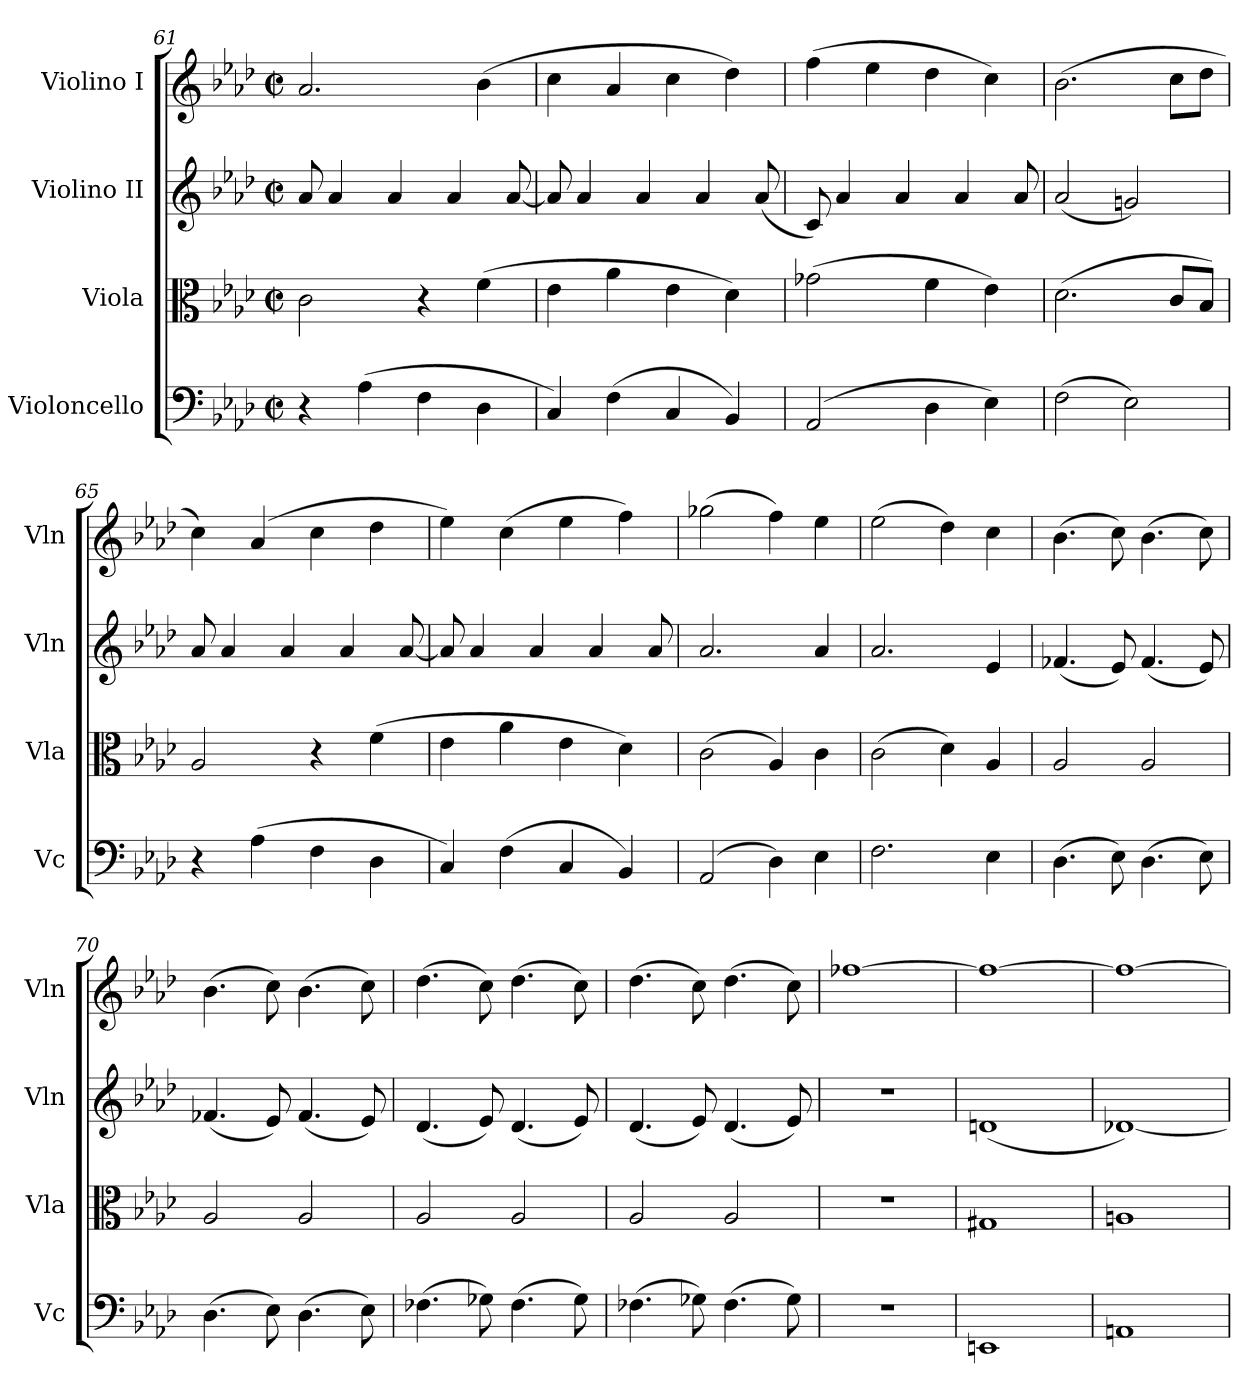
**kern	**kern	**kern	**kern
*part4	*part3	*part2	*part1
*staff4	*staff3	*staff2	*staff1
*I"Violoncello	*I"Viola	*I"Violino II	*I"Violino I
*I'Vc	*I'Vla	*I'Vln	*I'Vln
*clefF4	*clefC3	*clefG2	*clefG2
*k[b-e-a-d-]	*k[b-e-a-d-]	*k[b-e-a-d-]	*k[b-e-a-d-]
*M2/2	*M2/2	*M2/2	*M2/2
*met(c|)	*met(c|)	*met(c|)	*met(c|)
=61	=61	=61	=61
4r	2c\	8a-/	2.a-/
.	.	4a-/	.
(4A-\	.	.	.
.	.	4a-/	.
4F\	4r	.	.
.	.	4a-/	.
4D-\	(4f\	.	(4b-\
.	.	[8a-/	.
!!LO:PB:g=z
=62	=62	=62	=62
4C/)	4e-\	8a-/]	4cc\
.	.	4a-/	.
(4F\	4a-\	.	4a-/
.	.	4a-/	.
4C/	4e-\	.	4cc\
.	.	4a-/	.
4BB-/)	4d-\)	.	4dd-\)
.	.	(8a-/	.
=63	=63	=63	=63
(2AA-/	(2g-X\	8c/)	(4ff\
.	.	4a-/	.
.	.	.	4ee-\
.	.	4a-/	.
4D-\	4f\	.	4dd-\
.	.	4a-/	.
4E-\)	4e-\)	.	4cc\)
.	.	8a-/	.
=64	=64	=64	=64
(2F\	(2.d-\	(2a-/	(2.b-\
2E-\)	.	2gn/)	.
.	8c/L	.	8cc\L
.	8B-/J)	.	8dd-\J
=65	=65	=65	=65
4r	2A-/	8a-/	4cc\)
.	.	4a-/	.
(4A-\	.	.	(4a-/
.	.	4a-/	.
4F\	4r	.	4cc\
.	.	4a-/	.
4D-\	(4f\	.	4dd-\
.	.	[8a-/	.
=66	=66	=66	=66
4C/)	4e-\	8a-/]	4ee-\)
.	.	4a-/	.
(4F\	4a-\	.	(4cc\
.	.	4a-/	.
4C/	4e-\	.	4ee-\
.	.	4a-/	.
4BB-/)	4d-\)	.	4ff\)
.	.	8a-/	.
=67	=67	=67	=67
(2AA-/	(2c\	2.a-/	(2gg-X\
4D-\)	4A-/)	.	4ff\)
4E-\	4c\	4a-/	4ee-\
=68	=68	=68	=68
2.F\	(2c\	2.a-/	(2ee-\
.	4d-\)	.	4dd-\)
4E-\	4A-/	4e-/	4cc\
=69	=69	=69	=69
(4.D-\	2A-/	(4.f-X/	(4.b-\
8E-\)	.	8e-/)	8cc\)
(4.D-\	2A-/	(4.f-/	(4.b-\
8E-\)	.	8e-/)	8cc\)
=70	=70	=70	=70
(4.D-\	2A-/	(4.f-X/	(4.b-\
8E-\)	.	8e-/)	8cc\)
(4.D-\	2A-/	(4.f-/	(4.b-\
8E-\)	.	8e-/)	8cc\)
=71	=71	=71	=71
(4.F-X\	2A-/	(4.d-/	(4.dd-\
8G-X\)	.	8e-/)	8cc\)
(4.F-\	2A-/	(4.d-/	(4.dd-\
8G-\)	.	8e-/)	8cc\)
!!LO:LB:g=z
=72	=72	=72	=72
(4.F-X\	2A-/	(4.d-/	(4.dd-\
8G-X\)	.	8e-/)	8cc\)
(4.F-\	2A-/	(4.d-/	(4.dd-\
8G-\)	.	8e-/)	8cc\)
=73	=73	=73	=73
1r	1r	1r	[1ff-X
=74	=74	=74	=74
1EEn	1G#X	(1dn	1ff-_
=75	=75	=75	=75
1AAn	1An	[1d-X)	1ff-_
=	=	=	=
*-	*-	*-	*-
